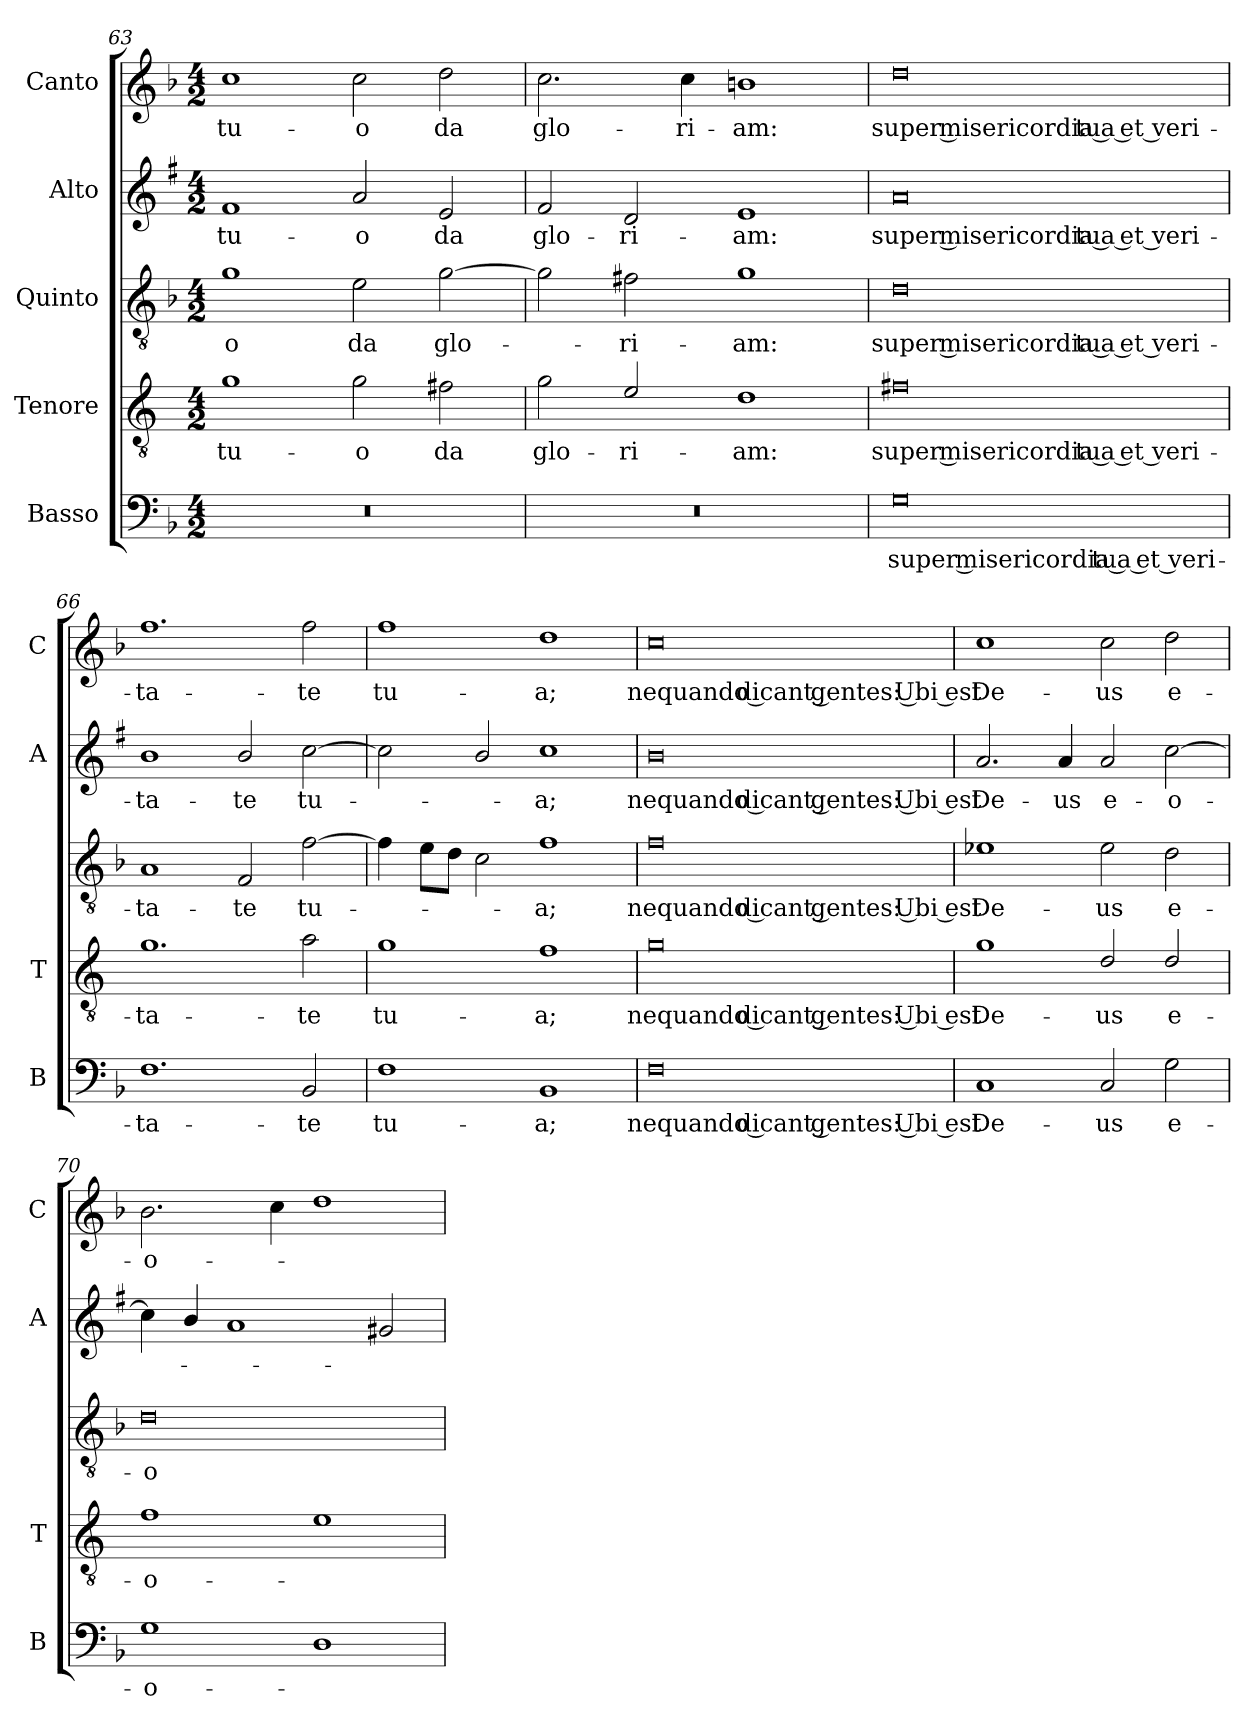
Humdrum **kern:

**kern	**text	**kern	**text	**kern	**text	**kern	**text	**kern	**text
*part5	*part5	*part4	*part4	*part3	*part3	*part2	*part2	*part1	*part1
*staff5	*staff5	*staff4	*staff4	*staff3	*staff3	*staff2	*staff2	*staff1	*staff1
*I"Basso	*	*I"Tenore	*	*I"Quinto	*	*I"Alto	*	*I"Canto	*
*I'B	*	*I'T	*	*	*	*I'A	*	*I'C	*
*clefF4	*	*clefGv2	*	*clefGv2	*	*clefG2	*	*clefG2	*
*	*	*ITrd4c7	*	*	*	*ITrd1c2	*	*	*
*k[b-]	*	*k[b-]	*	*k[b-]	*	*k[b-]	*	*k[b-]	*
*F:	*	*F:	*	*F:	*	*F:	*	*F:	*
*M4/2	*	*M4/2	*	*M4/2	*	*M4/2	*	*M4/2	*
=63	=63	=63	=63	=63	=63	=63	=63	=63	=63
!	!	!	!LO:LY:b	!	!LO:LY:b	!	!LO:LY:b	!	!LO:LY:b
0r	.	1c	tu-	1g	-o	1e	tu-	1cc	tu-
!	!	!	!LO:LY:b	!	!LO:LY:b	!	!LO:LY:b	!	!LO:LY:b
.	.	2c\	-o	2e\	da	2g/	-o	2cc\	-o
!	!	!	!LO:LY:b	!	!LO:LY:b	!	!LO:LY:b	!	!LO:LY:b
.	.	2Bn\	da	[2g\	glo-	2d/	da	2dd\	da
=64	=64	=64	=64	=64	=64	=64	=64	=64	=64
!	!	!	!LO:LY:b	!	!	!	!LO:LY:b	!	!LO:LY:b
0r	.	2c\	glo-	2g\]	.	2e/	glo-	2.cc\	glo-
!	!	!	!LO:LY:b	!	!LO:LY:b	!	!LO:LY:b	!	!
.	.	2A/	-ri-	2f#X\	-ri-	2c/	-ri-	.	.
!	!	!	!	!	!	!	!	!	!LO:LY:b
.	.	.	.	.	.	.	.	4cc\	-ri-
!	!	!	!LO:LY:b	!	!LO:LY:b	!	!LO:LY:b	!	!LO:LY:b
.	.	1G	-am:	1g	-am:	1d	-am:	1bn	-am:
!!LO:LB:g=z
=65	=65	=65	=65	=65	=65	=65	=65	=65	=65
!	!LO:LY:b	!	!LO:LY:b	!	!LO:LY:b	!	!LO:LY:b	!	!LO:LY:b
0G	super misericordia tua et veri-	0Bn	super misericordia tua et veri-	0d	super misericordia tua et veri-	0g	super misericordia tua et veri-	0dd	super misericordia tua et veri-
=66	=66	=66	=66	=66	=66	=66	=66	=66	=66
!	!LO:LY:b	!	!LO:LY:b	!	!LO:LY:b	!	!LO:LY:b	!	!LO:LY:b
1.F	-ta-	1.c	-ta-	1A	-ta-	1a	-ta-	1.ff	-ta-
!	!	!	!	!	!LO:LY:b	!	!LO:LY:b	!	!
.	.	.	.	2F/	-te	2a/	-te	.	.
!	!LO:LY:b	!	!LO:LY:b	!	!LO:LY:b	!	!LO:LY:b	!	!LO:LY:b
2BB-/	-te	2d\	-te	[2f\	tu-	[2b-\	tu-	2ff\	-te
=67	=67	=67	=67	=67	=67	=67	=67	=67	=67
!	!LO:LY:b	!	!LO:LY:b	!	!	!	!	!	!LO:LY:b
1F	tu-	1c	tu-	4f\]	.	2b-\]	.	1ff	tu-
.	.	.	.	8e\L	.	.	.	.	.
.	.	.	.	8d\J	.	.	.	.	.
.	.	.	.	2c\	.	2a/	.	.	.
!	!LO:LY:b	!	!LO:LY:b	!	!LO:LY:b	!	!LO:LY:b	!	!LO:LY:b
1BB-	-a;	1B-	-a;	1f	-a;	1b-	-a;	1dd	-a;
=68	=68	=68	=68	=68	=68	=68	=68	=68	=68
!	!LO:LY:b	!	!LO:LY:b	!	!LO:LY:b	!	!LO:LY:b	!	!LO:LY:b
0F	nequando dicant gentes: Ubi est	0c	nequando dicant gentes: Ubi est	0f	nequando dicant gentes: Ubi est	0a	nequando dicant gentes: Ubi est	0cc	nequando dicant gentes: Ubi est
!!LO:LB:g=z
=69	=69	=69	=69	=69	=69	=69	=69	=69	=69
!	!LO:LY:b	!	!LO:LY:b	!	!LO:LY:b	!	!LO:LY:b	!	!LO:LY:b
1C	De-	1c	De-	1e-X	De-	2.g/	De-	1cc	De-
!	!	!	!	!	!	!	!LO:LY:b	!	!
.	.	.	.	.	.	4g/	-us	.	.
!	!LO:LY:b	!	!LO:LY:b	!	!LO:LY:b	!	!LO:LY:b	!	!LO:LY:b
2C/	-us	2G/	-us	2e-\	-us	2g/	e-	2cc\	-us
!	!LO:LY:b	!	!LO:LY:b	!	!LO:LY:b	!	!LO:LY:b	!	!LO:LY:b
2G\	e-	2G/	e-	2d\	e-	[2b-\	-o-	2dd\	e-
=70	=70	=70	=70	=70	=70	=70	=70	=70	=70
!	!LO:LY:b	!	!LO:LY:b	!	!LO:LY:b	!	!	!	!LO:LY:b
1G	-o-	1B-	-o-	0d	-o-	4b-\]	.	2.b-\	-o-
.	.	.	.	.	.	4a/	.	.	.
.	.	.	.	.	.	1g	.	.	.
.	.	.	.	.	.	.	.	4cc\	.
1D	.	1A	.	.	.	.	.	1dd	.
.	.	.	.	.	.	2f#X/	.	.	.
=	=	=	=	=	=	=	=	=	=
*-	*-	*-	*-	*-	*-	*-	*-	*-	*-
